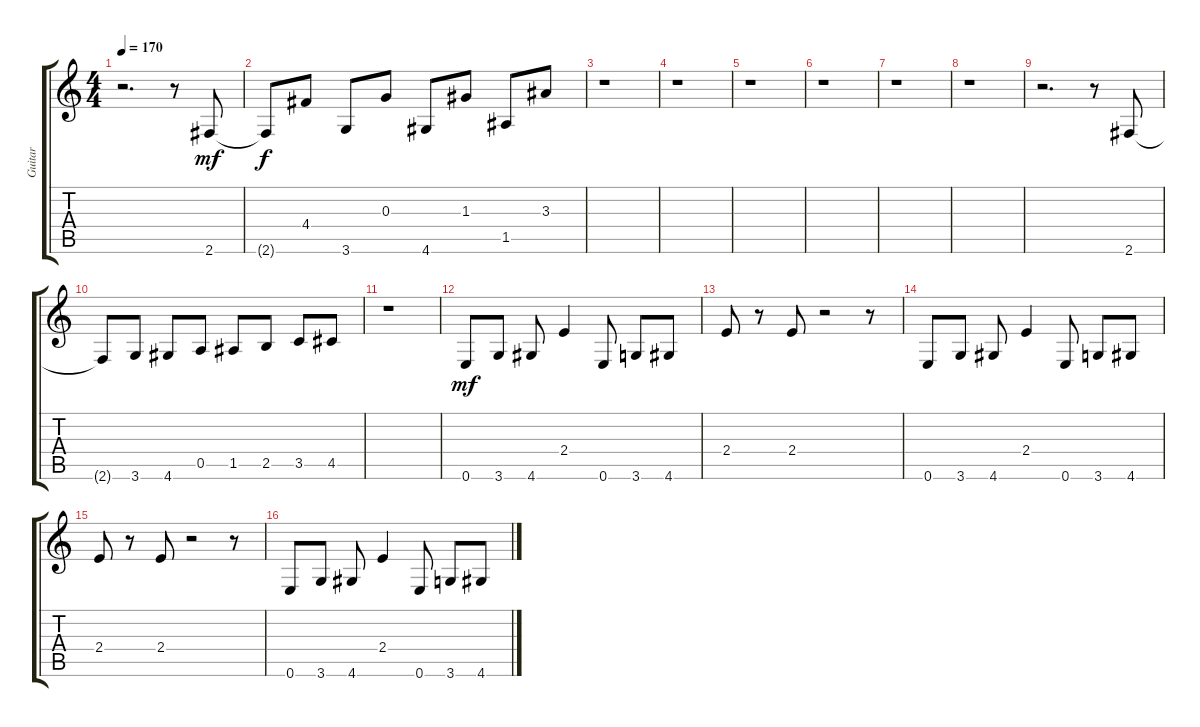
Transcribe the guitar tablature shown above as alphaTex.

\track ("Guitar" "Guitar") {instrument acousticguitarsteel}
\staff {score tabs}
\tuning (E4 B3 G3 D3 A2 E2) {hide}
\ts (4 4)
\tempo 170
\clef g2
\ks c
r.2{d dy f} r.8 2.6.8{dy mf} |
2.6{t}.8{dy f} 4.4.8 3.6.8 0.3.8 4.6.8 1.3.8 1.5.8 3.3.8 |
r.1 |
r.1 |
r.1 |
r.1 |
r.1 |
r.1 |
r.2{d} r.8 2.6.8 |
2.6{t}.8 3.6.8 4.6.8 0.5.8 1.5.8 2.5.8 3.5.8 4.5.8 |
r.1 |
0.6.8{dy mf} 3.6.8 4.6.8 2.4.4 0.6.8 3.6.8 4.6.8 |
2.4.8 r.8 2.4.8 r.2 r.8 |
0.6.8 3.6.8 4.6.8 2.4.4 0.6.8 3.6.8 4.6.8 |
2.4.8 r.8 2.4.8 r.2 r.8 |
0.6.8 3.6.8 4.6.8 2.4.4 0.6.8 3.6.8 4.6.8
